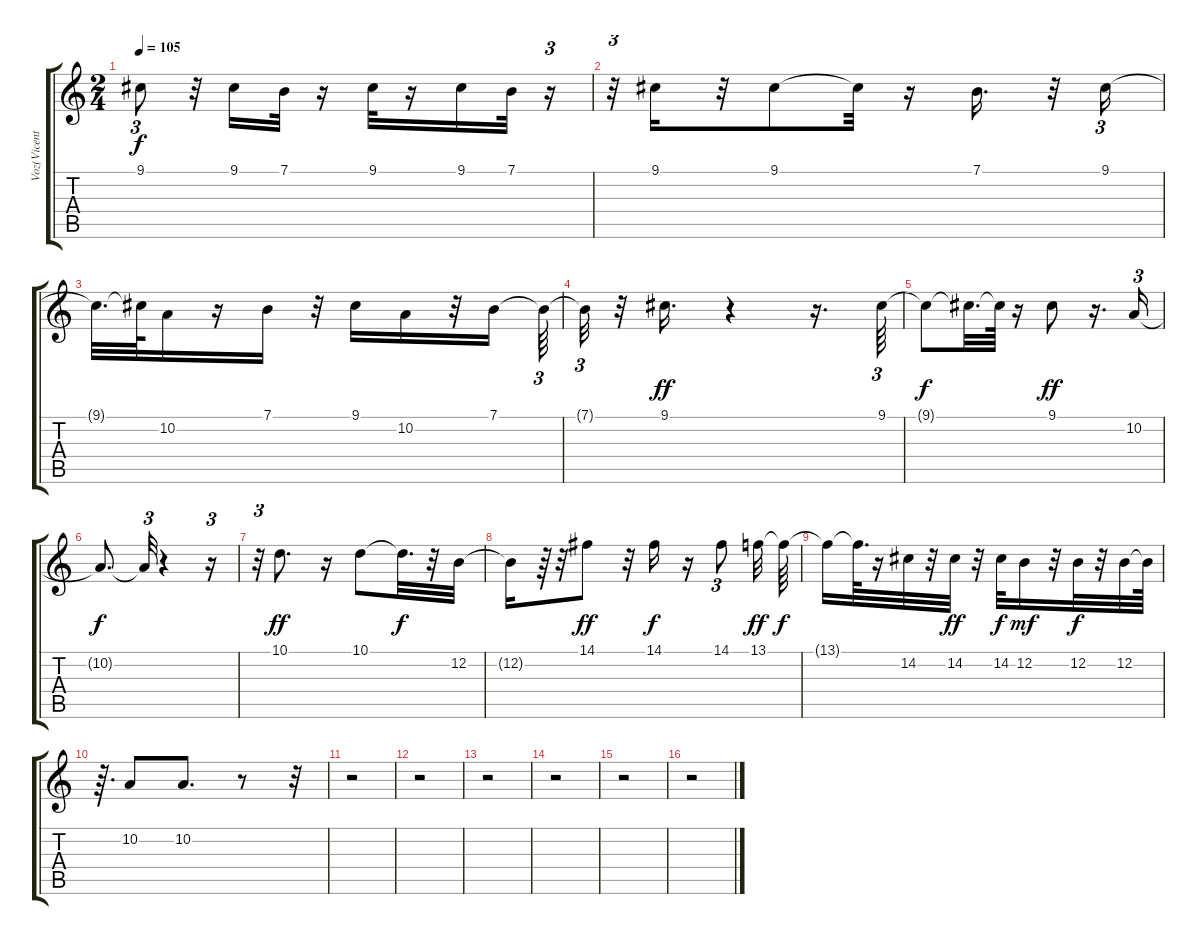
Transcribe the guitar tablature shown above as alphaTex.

\track ("Voz(Vicentico)" "Voz(Vicent") {instrument altosax}
\staff {score tabs}
\tuning (E4 B3 G3 D3 A2 E2) {hide}
\ts (2 4)
\tempo 105
\clef g2
\ks c
9.1{t}.8{tu (3 2) dy f} r.32 9.1.16 7.1.32 r.16 9.1.32 r.16 9.1.16 7.1.32 r.16{tu (3 2)} |
r.32{tu (3 2)} 9.1.16 r.32 9.1.8 9.1{t}.32 r.16 7.1.16{d} r.32 9.1.16{tu (3 2)} |
9.1{t}.32{d} 9.1{t}.64 10.2.16 r.16 7.1.16 r.32 9.1.16 10.2.16 r.32 7.1.16 7.1{t}.64{tu (3 2)} |
7.1{t}.32{tu (3 2)} r.32 9.1.16{d dy ff} r.4 r.16{d} 9.1.64{tu (3 2)} |
9.1{t}.8{dy f} 9.1{t}.32{d} 9.1{t}.64 r.16 9.1.8{dy ff} r.16{d} 10.2.16{tu (3 2)} |
10.2{t}.8{d dy f} 10.2{t}.32{tu (3 2)} r.4 r.16{tu (3 2)} |
r.32{tu (3 2)} 10.1.8{d dy ff} r.16 10.1.8 10.1{t}.32{d dy f} r.32 12.2.32 |
12.2{t}.16 r.64 r.32 14.1.8{dy ff} r.32 14.1.16{dy f} r.16 14.1.8{tu (3 2)} 13.1.32{dy ff} 13.1{t}.64{dy f} |
13.1{t}.16 13.1{t}.64{d} r.16 14.2.32 r.32 14.2.32{dy ff} r.32 14.2.32{dy f} 12.2.16{dy mf} r.32 12.2.32{dy f} r.32 12.2.32 12.2{t}.64 |
r.64{d} 10.2.8 10.2.8{d} r.8 r.32 |
r.2 |
r.2 |
r.2 |
r.2 |
r.2 |
r.2
